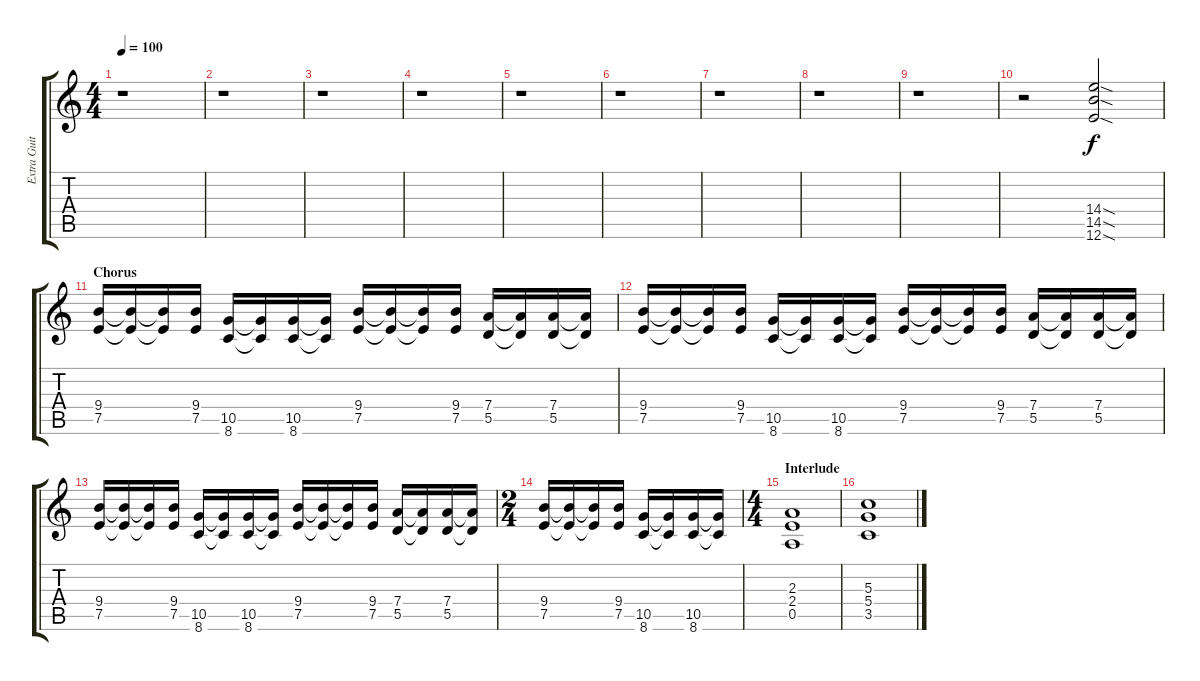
\track ("Extra Guitar" "Extra Guit") {instrument distortionguitar}
\staff {score tabs}
\tuning (E4 B3 G3 D3 A2 E2) {hide}
\ts (4 4)
\tempo 100
\clef g2
\ks c
r.1{dy f} |
r.1 |
r.1 |
r.1 |
r.1 |
r.1 |
r.1 |
r.1 |
r.1 |
r.2 (14.4{sod} 14.5{sod} 12.6{sod}).2 |
\section ("" "Chorus")
(9.4 7.5).16 (9.4{t} 7.5{t}).16 (9.4{t} 7.5{t}).16 (9.4 7.5).16 (10.5 8.6).16 (10.5{t} 8.6{t}).16 (10.5 8.6).16 (10.5{t} 8.6{t}).16 (9.4 7.5).16 (9.4{t} 7.5{t}).16 (9.4{t} 7.5{t}).16 (9.4 7.5).16 (7.4 5.5).16 (7.4{t} 5.5{t}).16 (7.4 5.5).16 (7.4{t} 5.5{t}).16 |
(9.4 7.5).16 (9.4{t} 7.5{t}).16 (9.4{t} 7.5{t}).16 (9.4 7.5).16 (10.5 8.6).16 (10.5{t} 8.6{t}).16 (10.5 8.6).16 (10.5{t} 8.6{t}).16 (9.4 7.5).16 (9.4{t} 7.5{t}).16 (9.4{t} 7.5{t}).16 (9.4 7.5).16 (7.4 5.5).16 (7.4{t} 5.5{t}).16 (7.4 5.5).16 (7.4{t} 5.5{t}).16 |
(9.4 7.5).16 (9.4{t} 7.5{t}).16 (9.4{t} 7.5{t}).16 (9.4 7.5).16 (10.5 8.6).16 (10.5{t} 8.6{t}).16 (10.5 8.6).16 (10.5{t} 8.6{t}).16 (9.4 7.5).16 (9.4{t} 7.5{t}).16 (9.4{t} 7.5{t}).16 (9.4 7.5).16 (7.4 5.5).16 (7.4{t} 5.5{t}).16 (7.4 5.5).16 (7.4{t} 5.5{t}).16 |
\ts (2 4)
(9.4 7.5).16 (9.4{t} 7.5{t}).16 (9.4{t} 7.5{t}).16 (9.4 7.5).16 (10.5 8.6).16 (10.5{t} 8.6{t}).16 (10.5 8.6).16 (10.5{t} 8.6{t}).16 |
\ts (4 4)
\section ("" "Interlude")
(2.3 2.4 0.5).1 |
(5.3 5.4 3.5).1
